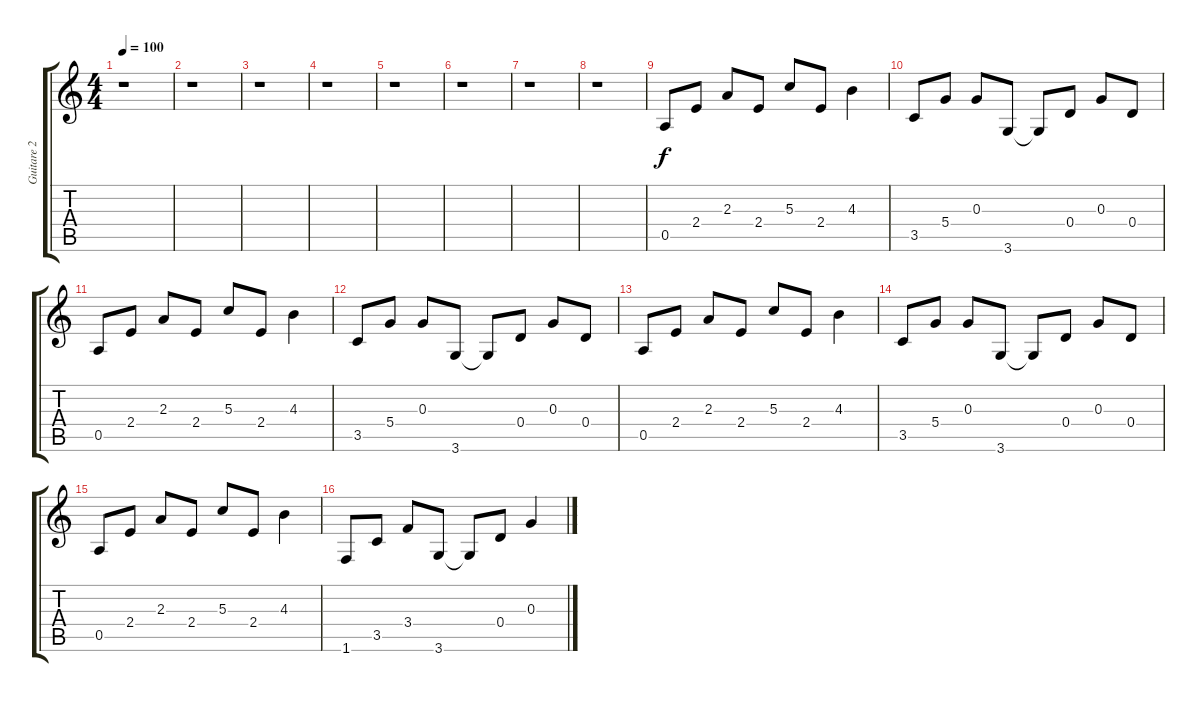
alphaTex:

\track ("Guitare 2" "Guitare 2") {instrument distortionguitar}
\staff {score tabs}
\tuning (E4 B3 G3 D3 A2 E2) {hide}
\ts (4 4)
\tempo 100
\clef g2
\ks c
r.1{dy f} |
r.1 |
r.1 |
r.1 |
r.1 |
r.1 |
r.1 |
r.1 |
0.5.8 2.4.8 2.3.8 2.4.8 5.3.8 2.4.8 4.3.4 |
3.5.8 5.4.8 0.3.8 3.6.8 3.6{t}.8 0.4.8 0.3.8 0.4.8 |
0.5.8 2.4.8 2.3.8 2.4.8 5.3.8 2.4.8 4.3.4 |
3.5.8 5.4.8 0.3.8 3.6.8 3.6{t}.8 0.4.8 0.3.8 0.4.8 |
0.5.8 2.4.8 2.3.8 2.4.8 5.3.8 2.4.8 4.3.4 |
3.5.8 5.4.8 0.3.8 3.6.8 3.6{t}.8 0.4.8 0.3.8 0.4.8 |
0.5.8 2.4.8 2.3.8 2.4.8 5.3.8 2.4.8 4.3.4 |
1.6.8 3.5.8 3.4.8 3.6.8 3.6{t}.8 0.4.8 0.3.4
